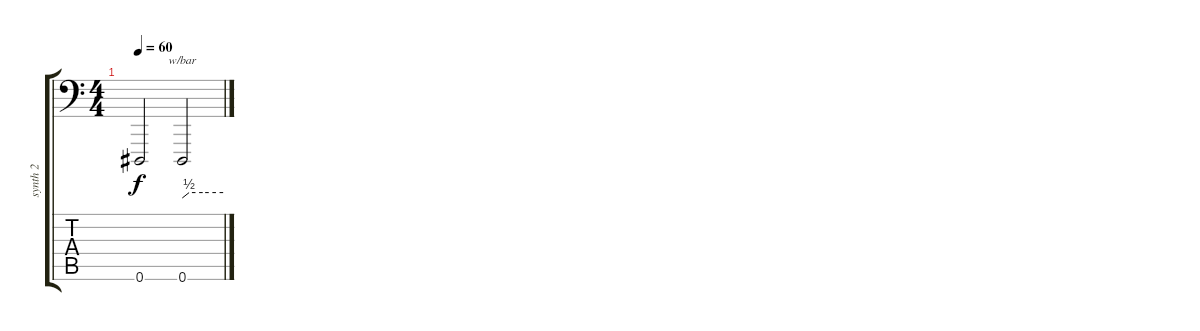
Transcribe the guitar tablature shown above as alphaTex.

\track ("synth 2" "synth 2") {instrument lead2sawtooth}
\staff {score tabs}
\tuning (Eb3 Bb2 Gb2 G2 Ab1 Eb1) {hide}
\ts (4 4)
\tempo 60
\clef f4
\ks c
0.6{t}.2{dy f} 0.6.2{tbe (custom default 0 0 10 2 30 2 60 2)}
